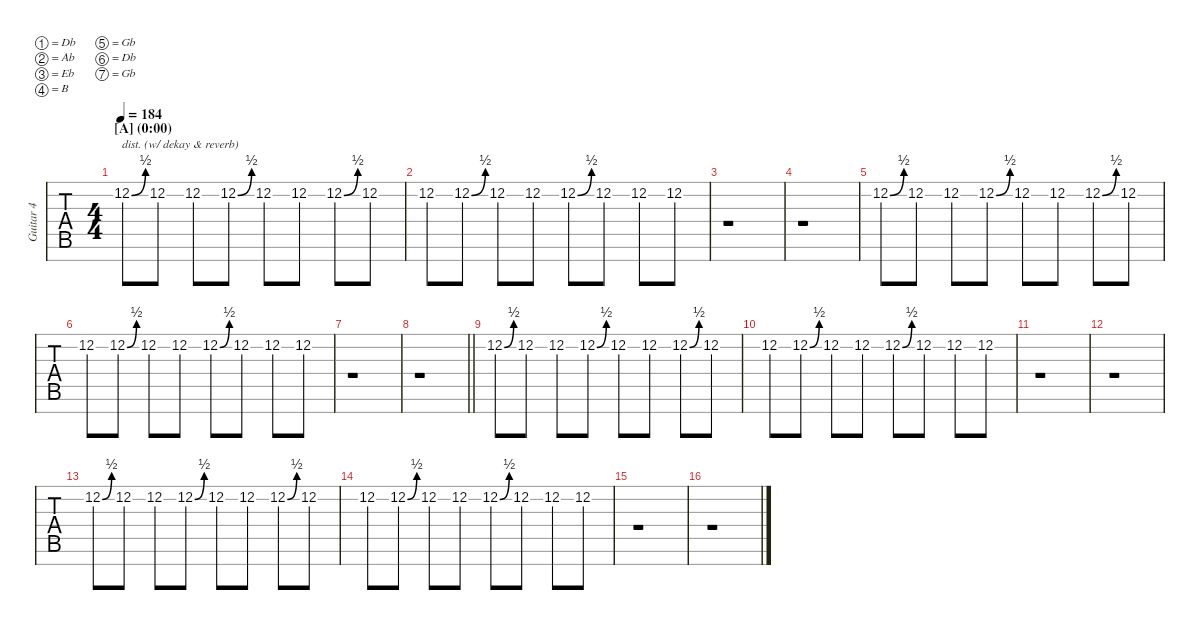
\defaultSystemsLayout 2
\hideDynamics
\bracketExtendMode nobrackets
\multiTrackTrackNamePolicy allsystems
\firstSystemTrackNameMode fullname
\otherSystemsTrackNameMode fullname
\track ("Guitar 4" "Gtr. 4") {mute instrument overdrivenguitar}
\staff {tabs}
\tuning (Db4 Ab3 Eb3 B2 Gb2 Db2 Gb1)
\ts (4 4)
\section ("" "[A] (0:00)")
\tempo 184
\clef g2
\ks c
12.2{be (bend 0 0 15.6 2) acc #}.8{txt "dist. (w/ dekay & reverb)" dy mf instrument overdrivenguitar} 12.2{acc #}.8 12.2{acc #}.8 12.2{be (bend 0 0 15.6 2) acc #}.8 12.2{acc #}.8 12.2{acc #}.8 12.2{be (bend 0 0 15.6 2) acc #}.8 12.2{acc #}.8 |
12.2{acc #}.8 12.2{be (bend 0 0 15.6 2) acc #}.8 12.2{acc #}.8 12.2{acc #}.8 12.2{be (bend 0 0 15.6 2) acc #}.8 12.2{acc #}.8 12.2{acc #}.8 12.2{acc #}.8 |
r.1 |
r.1 |
12.2{be (bend 0 0 15.6 2) acc #}.8 12.2{acc #}.8 12.2{acc #}.8 12.2{be (bend 0 0 15.6 2) acc #}.8 12.2{acc #}.8 12.2{acc #}.8 12.2{be (bend 0 0 15.6 2) acc #}.8 12.2{acc #}.8 |
12.2{acc #}.8 12.2{be (bend 0 0 15.6 2) acc #}.8 12.2{acc #}.8 12.2{acc #}.8 12.2{be (bend 0 0 15.6 2) acc #}.8 12.2{acc #}.8 12.2{acc #}.8 12.2{acc #}.8 |
r.1 |
\barLineRight lightlight
r.1 |
12.2{be (bend 0 0 15.6 2) acc #}.8 12.2{acc #}.8 12.2{acc #}.8 12.2{be (bend 0 0 15.6 2) acc #}.8 12.2{acc #}.8 12.2{acc #}.8 12.2{be (bend 0 0 15.6 2) acc #}.8 12.2{acc #}.8 |
12.2{acc #}.8 12.2{be (bend 0 0 15.6 2) acc #}.8 12.2{acc #}.8 12.2{acc #}.8 12.2{be (bend 0 0 15.6 2) acc #}.8 12.2{acc #}.8 12.2{acc #}.8 12.2{acc #}.8 |
r.1 |
r.1 |
12.2{be (bend 0 0 15.6 2) acc #}.8 12.2{acc #}.8 12.2{acc #}.8 12.2{be (bend 0 0 15.6 2) acc #}.8 12.2{acc #}.8 12.2{acc #}.8 12.2{be (bend 0 0 15.6 2) acc #}.8 12.2{acc #}.8 |
12.2{acc #}.8 12.2{be (bend 0 0 15.6 2) acc #}.8 12.2{acc #}.8 12.2{acc #}.8 12.2{be (bend 0 0 15.6 2) acc #}.8 12.2{acc #}.8 12.2{acc #}.8 12.2{acc #}.8 |
r.1 |
r.1
